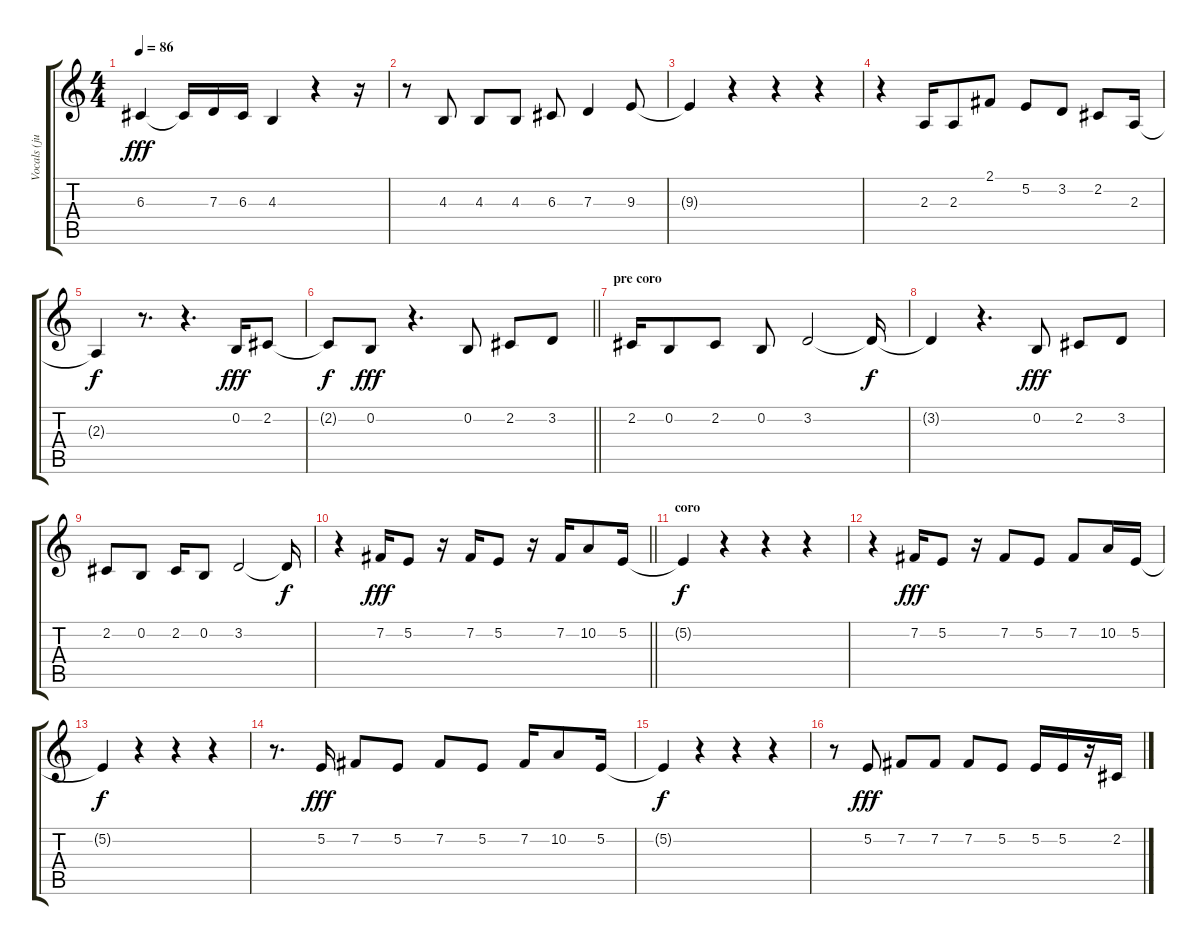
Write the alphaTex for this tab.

\track ("Vocals (just for guide) " "Vocals (ju") {instrument acousticgrandpiano}
\staff {score tabs}
\tuning (E4 B3 G3 D3 A2 E2) {hide}
\ts (4 4)
\tempo 86
\clef g2
\ks c
6.3{t}.4{dy fff} 6.3{t}.16 7.3.16 6.3.16 4.3.4 r.4 r.16 |
r.8 4.3.8 4.3.8 4.3.8 6.3.8 7.3.4 9.3.8 |
9.3{t}.4 r.4 r.4 r.4 |
r.4 2.3.16 2.3.8 2.1.8 5.2.8 3.2.8 2.2.8 2.3.16 |
2.3{t}.4{dy f} r.8{d} r.4{d} 0.2.16{dy fff} 2.2.8 |
\barLineRight lightlight
2.2{t}.8{dy f} 0.2.8{dy fff} r.4{d} 0.2.8 2.2.8 3.2.8 |
\section ("" "pre coro")
2.2.16 0.2.8 2.2.8 0.2.8 3.2.2 3.2{t}.16{dy f} |
3.2{t}.4 r.4{d} 0.2.8{dy fff} 2.2.8 3.2.8 |
2.2.8 0.2.8 2.2.16 0.2.8 3.2.2 3.2{t}.16{dy f} |
\barLineRight lightlight
r.4 7.2.16{dy fff} 5.2.8 r.16 7.2.16 5.2.8 r.16 7.2.16 10.2.8 5.2.16 |
\section ("" "coro")
5.2{t}.4{dy f} r.4 r.4 r.4 |
r.4 7.2.16{dy fff} 5.2.8 r.16 7.2.8 5.2.8 7.2.8 10.2.16 5.2.16 |
5.2{t}.4{dy f} r.4 r.4 r.4 |
r.8{d} 5.2.16{dy fff} 7.2.8 5.2.8 7.2.8 5.2.8 7.2.16 10.2.8 5.2.16 |
5.2{t}.4{dy f} r.4 r.4 r.4 |
r.8 5.2.8{dy fff} 7.2.8 7.2.8 7.2.8 5.2.8 5.2.16 5.2.16 r.16 2.2.16
